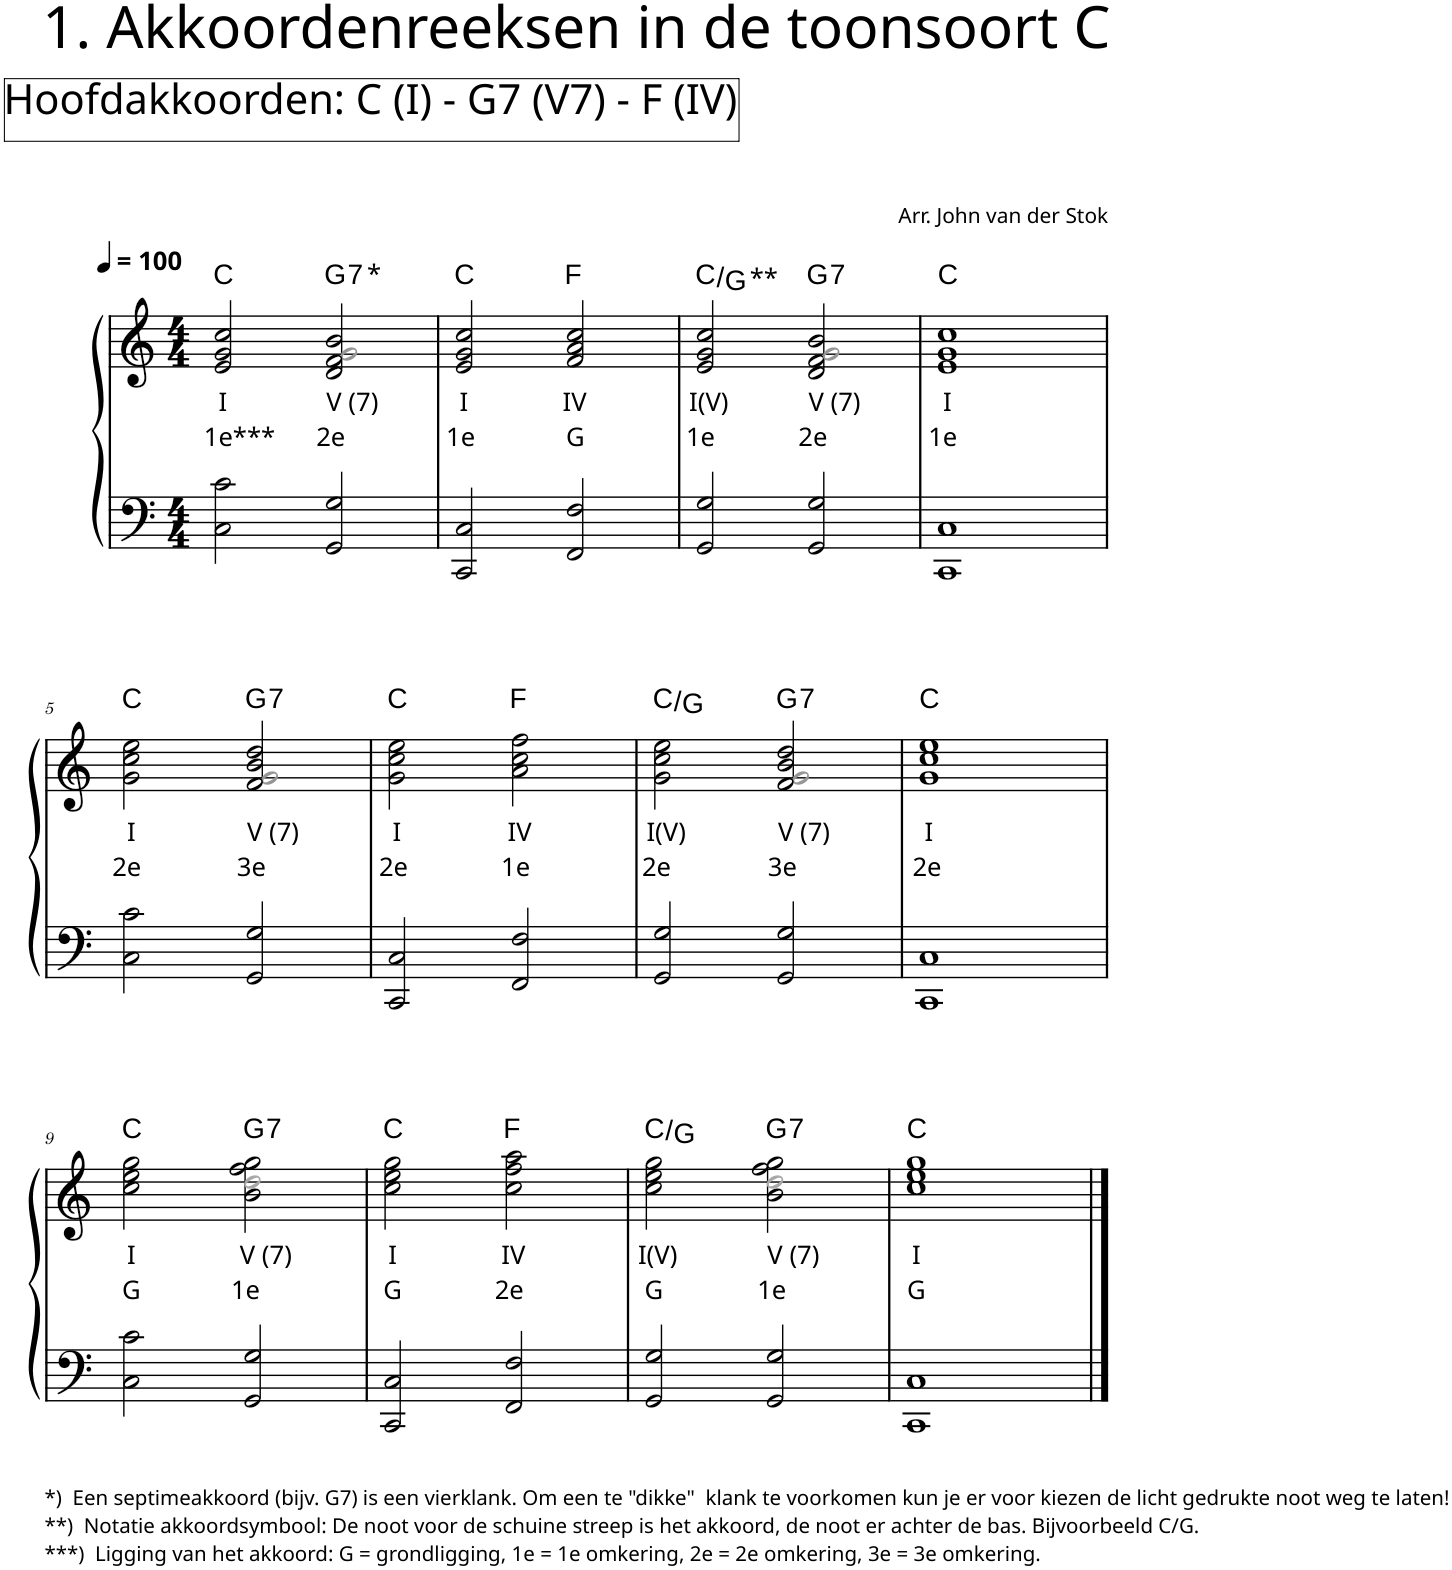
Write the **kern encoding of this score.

**kern	**kern	**text	**text	**harte
*part1	*part1	*part1	*part1	*part1
*staff2	*staff1	*staff1	*staff1	*
*I"Piano	*	*	*	*
*I'Pno.	*	*	*	*
*clefF4	*clefG2	*	*	*
*k[]	*k[]	*	*	*
*M4/4	*M4/4	*	*	*
*MM100	*MM100	*	*	*
=1	=1	=1	=1	=1
!	!	!LO:LY:b	!LO:LY:b	!
2C\ 2c\	2e/ 2g/ 2cc/	I	1e***	C:maj
!	!LO:TX:a:t=*	!	!	!
!	!	!LO:LY:b	!LO:LY:b	!LO:H:kt=7
2GG/ 2G/	2d/ 2f/ 2gi/ 2b/	V (7)	2e	G:7
=2	=2	=2	=2	=2
!	!	!LO:LY:b	!LO:LY:b	!
2CC/ 2C/	2e/ 2g/ 2cc/	I	1e	C:maj
!	!	!LO:LY:b	!LO:LY:b	!
2FF/ 2F/	2f/ 2a/ 2cc/	IV	G	F:maj
=3	=3	=3	=3	=3
!	!LO:TX:a:t=**	!	!	!
!	!	!LO:LY:b	!LO:LY:b	!
2GG/ 2G/	2e/ 2g/ 2cc/	I(V)	1e	C:maj/5
!	!	!LO:LY:b	!LO:LY:b	!LO:H:kt=7
2GG/ 2G/	2d/ 2f/ 2gi/ 2b/	V (7)	2e	G:7
=4	=4	=4	=4	=4
!	!	!LO:LY:b	!LO:LY:b	!
1CC 1C	1e 1g 1cc	I	1e	C:maj
!!LO:LB:g=z
=5	=5	=5	=5	=5
!	!	!LO:LY:b	!LO:LY:b	!
2C\ 2c\	2g\ 2cc\ 2ee\	I	2e	C:maj
!	!	!LO:LY:b	!LO:LY:b	!LO:H:kt=7
2GG/ 2G/	2f/ 2gi/ 2b/ 2dd/	V (7)	3e	G:7
=6	=6	=6	=6	=6
!	!	!LO:LY:b	!LO:LY:b	!
2CC/ 2C/	2g\ 2cc\ 2ee\	I	2e	C:maj
!	!	!LO:LY:b	!LO:LY:b	!
2FF/ 2F/	2a\ 2cc\ 2ff\	IV	1e	F:maj
=7	=7	=7	=7	=7
!	!	!LO:LY:b	!LO:LY:b	!
2GG/ 2G/	2g\ 2cc\ 2ee\	I(V)	2e	C:maj/5
!	!	!LO:LY:b	!LO:LY:b	!LO:H:kt=7
2GG/ 2G/	2f/ 2gi/ 2b/ 2dd/	V (7)	3e	G:7
=8	=8	=8	=8	=8
!	!	!LO:LY:b	!LO:LY:b	!
1CC 1C	1g 1cc 1ee	I	2e	C:maj
!!LO:LB:g=z
=9	=9	=9	=9	=9
!LO:TX:b:t=*)  Een septimeakkoord (bijv. G7) is een vierklank. Om een te "dikke"  klank te voorkomen kun je er voor kiezen de licht gedrukte noot weg te laten!	!	!	!	!
!LO:TX:b:t=**)  Notatie akkoordsymbool&colon; De noot voor de schuine streep is het akkoord, de noot er achter de bas. Bijvoorbeeld C/G.	!	!	!	!
!LO:TX:b:t=***)  Ligging van het akkoord&colon; G = grondligging, 1e = 1e omkering, 2e = 2e omkering, 3e = 3e omkering.	!	!	!	!
!	!	!LO:LY:b	!LO:LY:b	!
2C\ 2c\	2cc\ 2ee\ 2gg\	I	G	C:maj
!	!	!LO:LY:b	!LO:LY:b	!LO:H:kt=7
2GG/ 2G/	2b\ 2ddj\ 2ff\ 2gg\	V (7)	1e	G:7
=10	=10	=10	=10	=10
!	!	!LO:LY:b	!LO:LY:b	!
2CC/ 2C/	2cc\ 2ee\ 2gg\	I	G	C:maj
!	!	!LO:LY:b	!LO:LY:b	!
2FF/ 2F/	2cc\ 2ff\ 2aa\	IV	2e	F:maj
=11	=11	=11	=11	=11
!	!	!LO:LY:b	!LO:LY:b	!
2GG/ 2G/	2cc\ 2ee\ 2gg\	I(V)	G	C:maj/5
!	!	!LO:LY:b	!LO:LY:b	!LO:H:kt=7
2GG/ 2G/	2b\ 2ddj\ 2ff\ 2gg\	V (7)	1e	G:7
=12	=12	=12	=12	=12
!	!	!LO:LY:b	!LO:LY:b	!
1CC 1C	1cc 1ee 1gg	I	G	C:maj
==	==	==	==	==
*-	*-	*-	*-	*-
